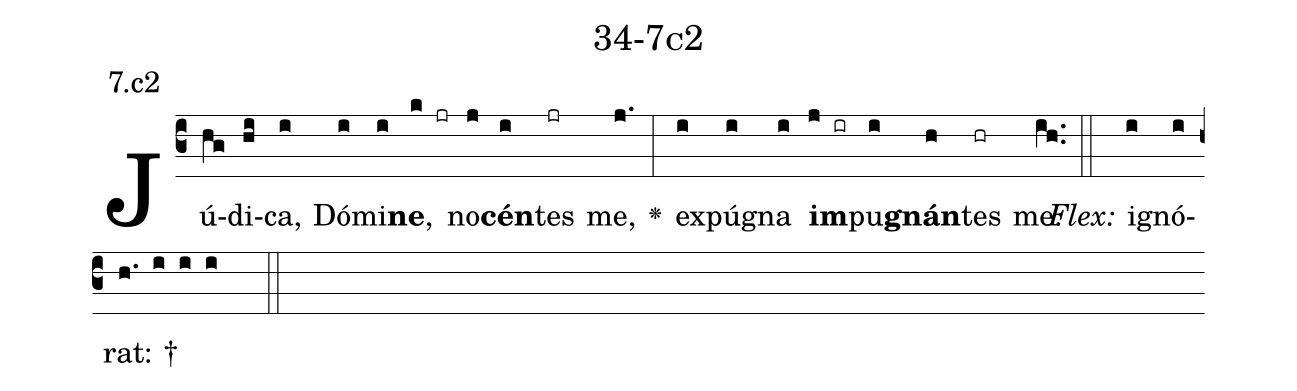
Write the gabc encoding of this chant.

name: 34-7c2;
annotation: 7.c2;
%%
(c3)Jú(hg)di(hi)ca,(i) Dó(i)mi(i)<b>ne</b>,(k jr) no(j)<b>cén</b>(i)tes(jr) me,(j.) <v>\greheightstar</v>(:) ex(i)pú(i)gna(i) <b>im</b>(j ir)pu(i)<b>gnán</b>(h)tes(hr) me.(ih..) (::)
<i>Flex:</i>()  i(i)gnó(i)rat: †(h. i i i  ::)

%E(i) u(i) o(j) u(i) a(h) e.(ih..) (::)
